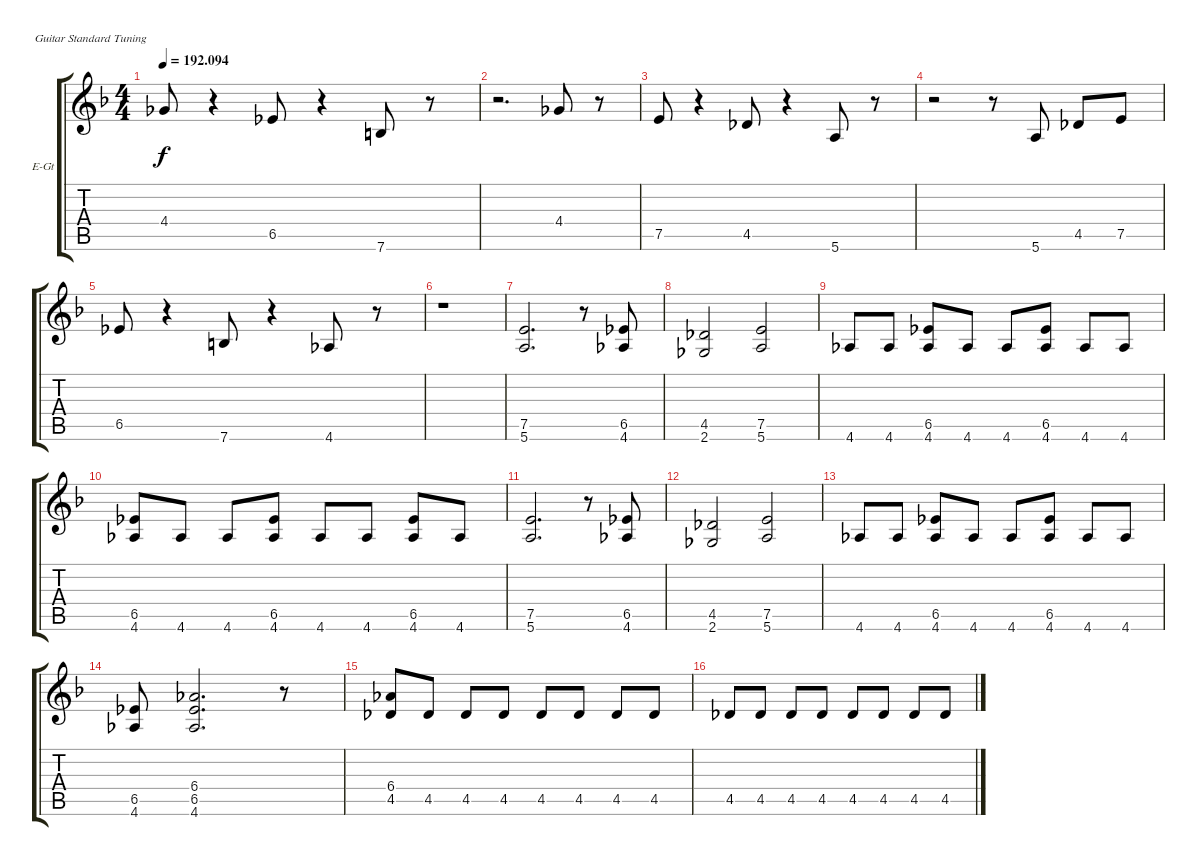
\bracketExtendMode groupsimilarinstruments
\firstSystemTrackNameOrientation horizontal
\otherSystemsTrackNameOrientation horizontal
\track ("Вячеслав Молчанов" "E-Gt") {instrument distortionguitar}
\staff {score tabs}
\tuning (E4 B3 G3 D3 A2 E2)
\ts (4 4)
\tempo
192.094
\accidentals auto
\clef g2
\ottava regular
\simile none
\ks f
4.4.8{dy f} r.4 6.5.8 r.4 7.6.8 r.8 |
r.2{d} 4.4.8 r.8 |
7.5.8 r.4 4.5.8 r.4 5.6.8 r.8 |
r.2 r.8 5.6.8 4.5.8 7.5.8 |
6.5.8 r.4 7.6.8 r.4 4.6.8 r.8 |
r.1 |
(7.5 5.6).2{d} r.8 (6.5 4.6).8 |
(4.5 2.6).2 (7.5 5.6).2 |
4.6.8 4.6.8 (6.5 4.6).8 4.6.8 4.6.8 (6.5 4.6).8 4.6.8 4.6.8 |
(6.5 4.6).8 4.6.8 4.6.8 (6.5 4.6).8 4.6.8 4.6.8 (6.5 4.6).8 4.6.8 |
(7.5 5.6).2{d} r.8 (6.5 4.6).8 |
(4.5 2.6).2 (7.5 5.6).2 |
4.6.8 4.6.8 (6.5 4.6).8 4.6.8 4.6.8 (6.5 4.6).8 4.6.8 4.6.8 |
(6.5 4.6).8 (6.4 6.5 4.6).2{d} r.8 |
(6.4 4.5).8 4.5.8 4.5.8 4.5.8 4.5.8 4.5.8 4.5.8 4.5.8 |
4.5.8 4.5.8 4.5.8 4.5.8 4.5.8 4.5.8 4.5.8 4.5.8
